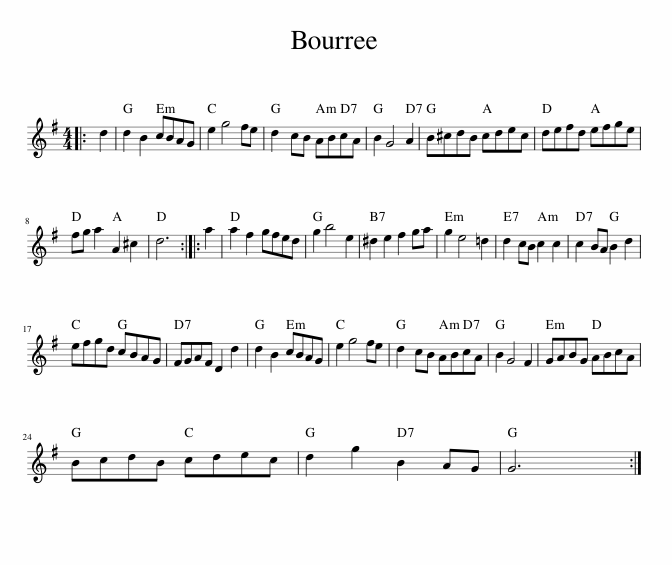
X:1
L:1/8
M:4/4
I:linebreak $
K:G
V:1 treble
V:1
|: d2 | d2 B2 cBAG | e2 g4 fe | d2 cB ABcA | B2 G4 A2 | %5
 B^cdB cdec | defd efge |$ fg a2 A2 ^c2 | d6 :: a2 | %10
 a2 f2 gfed | g2 b4 e2 | ^d2 e2 f2 ga | g2 e4 =d2 | d2 cB c2 c2 | %15
 c2 BA B2 d2 |$ efgd cBAG | FGAF D2 d2 | d2 B2 cBAG | e2 g4 fe | %20
 d2 cB ABcA | B2 G4 F2 | GABG ABcA |$ BcdB cdec | d2 g2 B2 AG | %25
 G6 :| %26
